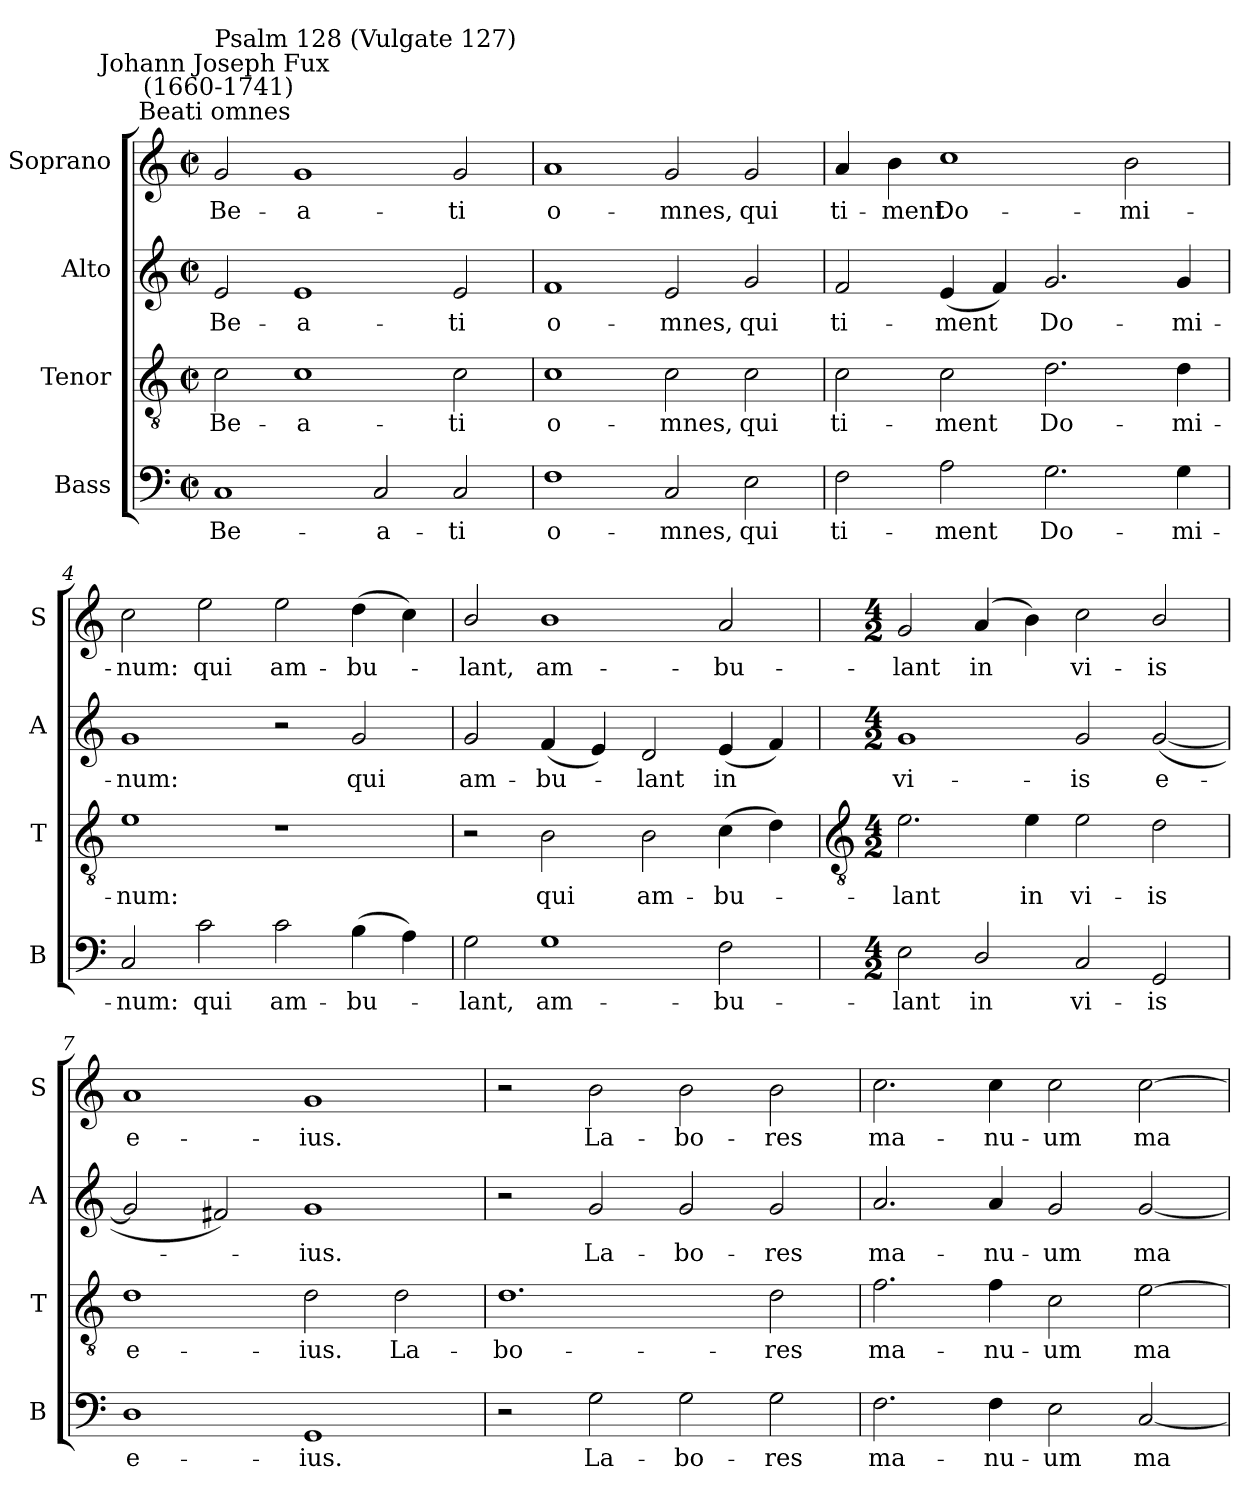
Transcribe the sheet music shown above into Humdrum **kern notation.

**kern	**text	**kern	**text	**kern	**text	**kern	**text
*part4	*part4	*part3	*part3	*part2	*part2	*part1	*part1
*staff4	*staff4	*staff3	*staff3	*staff2	*staff2	*staff1	*staff1
*I"Bass	*	*I"Tenor	*	*I"Alto	*	*I"Soprano	*
*I'B	*	*I'T	*	*I'A	*	*I'S	*
*clefF4	*	*clefGv2	*	*clefG2	*	*clefG2	*
*k[]	*	*k[]	*	*k[]	*	*k[]	*
*C:	*	*C:	*	*C:	*	*C:	*
*M4/2	*	*M4/2	*	*M4/2	*	*M4/2	*
*met(c|)	*	*met(c|)	*	*met(c|)	*	*met(c|)	*
=1	=1	=1	=1	=1	=1	=1	=1
!	!	!	!	!	!	!LO:TX:a:cj:t=Beati omnes	!
!	!	!	!	!	!	!LO:TX:a:cj:t=Johann Joseph Fux\n (1660-1741)	!
!	!	!	!	!	!	!LO:TX:a:t=Psalm 128 (Vulgate 127)	!
!	!LO:LY:b	!	!LO:LY:b	!	!LO:LY:b	!	!LO:LY:b
1C	Be-	2c	Be-	2e	Be-	2g	Be-
!	!	!	!LO:LY:b	!	!LO:LY:b	!	!LO:LY:b
.	.	1c	-a-	1e	-a-	1g	-a-
!	!LO:LY:b	!	!	!	!	!	!
2C	-a-	.	.	.	.	.	.
!	!LO:LY:b	!	!LO:LY:b	!	!LO:LY:b	!	!LO:LY:b
2C	-ti	2c	-ti	2e	-ti	2g	-ti
=2	=2	=2	=2	=2	=2	=2	=2
!	!LO:LY:b	!	!LO:LY:b	!	!LO:LY:b	!	!LO:LY:b
1F	o-	1c	o-	1f	o-	1a	o-
!	!LO:LY:b	!	!LO:LY:b	!	!LO:LY:b	!	!LO:LY:b
2C	-mnes,	2c	-mnes,	2e	-mnes,	2g	-mnes,
!	!LO:LY:b	!	!LO:LY:b	!	!LO:LY:b	!	!LO:LY:b
2E	qui	2c	qui	2g	qui	2g	qui
=3	=3	=3	=3	=3	=3	=3	=3
!	!LO:LY:b	!	!LO:LY:b	!	!LO:LY:b	!	!LO:LY:b
2F	ti-	2c	ti-	2f	ti-	4a	ti-
!	!	!	!	!	!	!	!LO:LY:b
.	.	.	.	.	.	4b	-ment
!	!LO:LY:b	!	!LO:LY:b	!	!LO:LY:b	!	!LO:LY:b
2A	-ment	2c	-ment	(<4e	-ment	1cc	Do-
.	.	.	.	4f)	.	.	.
!	!LO:LY:b	!	!LO:LY:b	!	!LO:LY:b	!	!
2.G	Do-	2.d	Do-	2.g	Do-	.	.
!	!	!	!	!	!	!	!LO:LY:b
.	.	.	.	.	.	2b	-mi-
!	!LO:LY:b	!	!LO:LY:b	!	!LO:LY:b	!	!
4G	-mi-	4d	-mi-	4g	-mi-	.	.
=4	=4	=4	=4	=4	=4	=4	=4
!	!LO:LY:b	!	!LO:LY:b	!	!LO:LY:b	!	!LO:LY:b
2C	-num:	1e	-num:	1g	-num:	2cc	-num:
!	!LO:LY:b	!	!	!	!	!	!LO:LY:b
2c	qui	.	.	.	.	2ee	qui
!	!LO:LY:b	!	!	!	!	!	!LO:LY:b
2c	am-	1r	.	2r	.	2ee	am-
!	!LO:LY:b	!	!	!	!LO:LY:b	!	!LO:LY:b
(>4B	-bu-	.	.	2g	qui	(>4dd	-bu-
4A)	.	.	.	.	.	4cc)	.
=5	=5	=5	=5	=5	=5	=5	=5
!	!LO:LY:b	!	!	!	!LO:LY:b	!	!LO:LY:b
2G	lant,	2r	.	2g	am-	2b/	lant,
!	!LO:LY:b	!	!LO:LY:b	!	!LO:LY:b	!	!LO:LY:b
1G	am-	2B	qui	(<4f	-bu-	1b	am-
.	.	.	.	4e)	.	.	.
!	!	!	!LO:LY:b	!	!LO:LY:b	!	!
.	.	2B	am-	2d	lant	.	.
!	!LO:LY:b	!	!LO:LY:b	!	!LO:LY:b	!	!LO:LY:b
2F	-bu-	(>4c	-bu-	(<4e	in	2a	-bu-
.	.	4d)	.	4f)	.	.	.
!!LO:LB:g=z
=6	=6	=6	=6	=6	=6	=6	=6
*	*	*clefGv2	*	*	*	*	*
*M4/2	*	*M4/2	*	*M4/2	*	*M4/2	*
!	!LO:LY:b	!	!LO:LY:b	!	!LO:LY:b	!	!LO:LY:b
2E	-lant	2.e	lant	1g	vi-	2g	-lant
!	!LO:LY:b	!	!	!	!	!	!LO:LY:b
2D/	in	.	.	.	.	(<4a	in
!	!	!	!LO:LY:b	!	!	!	!
.	.	4e	in	.	.	4b)	.
!	!LO:LY:b	!	!LO:LY:b	!	!LO:LY:b	!	!LO:LY:b
2C	vi-	2e	vi-	2g	-is	2cc	vi-
!	!LO:LY:b	!	!LO:LY:b	!	!LO:LY:b	!	!LO:LY:b
2GG	-is	2d	-is	(<[2g	e-	2b/	-is
=7	=7	=7	=7	=7	=7	=7	=7
!	!LO:LY:b	!	!LO:LY:b	!	!	!	!LO:LY:b
1D	e-	1d	e-	2g]	.	1a	e-
.	.	.	.	2f#X)	.	.	.
!	!LO:LY:b	!	!LO:LY:b	!	!LO:LY:b	!	!LO:LY:b
1GG	-ius.	2d	-ius.	1g	ius.	1g	-ius.
!	!	!	!LO:LY:b	!	!	!	!
.	.	2d	La-	.	.	.	.
=8	=8	=8	=8	=8	=8	=8	=8
!	!	!	!LO:LY:b	!	!	!	!
2r	.	1.d	-bo-	2r	.	2r	.
!	!LO:LY:b	!	!	!	!LO:LY:b	!	!LO:LY:b
2G	La-	.	.	2g	La-	2b	La-
!	!LO:LY:b	!	!	!	!LO:LY:b	!	!LO:LY:b
2G	-bo-	.	.	2g	-bo-	2b	-bo-
!	!LO:LY:b	!	!LO:LY:b	!	!LO:LY:b	!	!LO:LY:b
2G	-res	2d	-res	2g	-res	2b	-res
=9	=9	=9	=9	=9	=9	=9	=9
!	!LO:LY:b	!	!LO:LY:b	!	!LO:LY:b	!	!LO:LY:b
2.F	ma-	2.f	ma-	2.a	ma-	2.cc	ma-
!	!LO:LY:b	!	!LO:LY:b	!	!LO:LY:b	!	!LO:LY:b
4F	-nu-	4f	-nu-	4a	-nu-	4cc	-nu-
!	!LO:LY:b	!	!LO:LY:b	!	!LO:LY:b	!	!LO:LY:b
2E	-um	2c	-um	2g	-um	2cc	-um
!	!LO:LY:b	!	!LO:LY:b	!	!LO:LY:b	!	!LO:LY:b
[2C	ma-	[2e	ma-	[2g	ma-	[2cc	ma-
=	=	=	=	=	=	=	=
*-	*-	*-	*-	*-	*-	*-	*-
